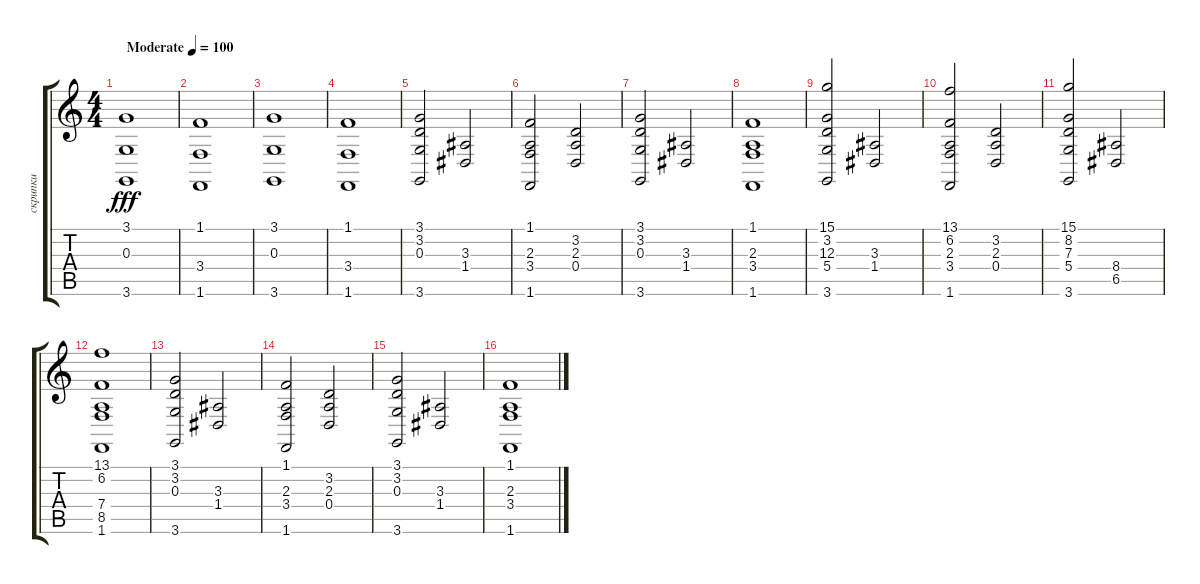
\track ("скрипки" "скрипки") {instrument stringensemble2}
\staff {score tabs}
\tuning (E4 B3 G3 D3 A2 E2) {hide}
\ts (4 4)
\tempo (100 "Moderate")
\clef g2
\ks c
(3.1 0.3 3.6).1{dy fff instrument stringensemble2} |
(1.1 3.4 1.6).1 |
(3.1 0.3 3.6).1 |
(1.1 3.4 1.6).1 |
(3.1 3.2 0.3 3.6).2 (3.3 1.4).2 |
(1.1 2.3 3.4 1.6).2 (3.2 2.3 0.4).2 |
(3.1 3.2 0.3 3.6).2 (3.3 1.4).2 |
(1.1 2.3 3.4 1.6).1 |
(15.1 3.2 12.3 5.4 3.6).2 (3.3 1.4).2 |
(13.1 6.2 2.3 3.4 1.6).2 (3.2 2.3 0.4).2 |
(15.1 8.2 7.3 5.4 3.6).2 (8.4 6.5).2 |
(13.1 6.2 7.4 8.5 1.6).1 |
(3.1 3.2 0.3 3.6).2 (3.3 1.4).2 |
(1.1 2.3 3.4 1.6).2 (3.2 2.3 0.4).2 |
(3.1 3.2 0.3 3.6).2 (3.3 1.4).2 |
(1.1 2.3 3.4 1.6).1
